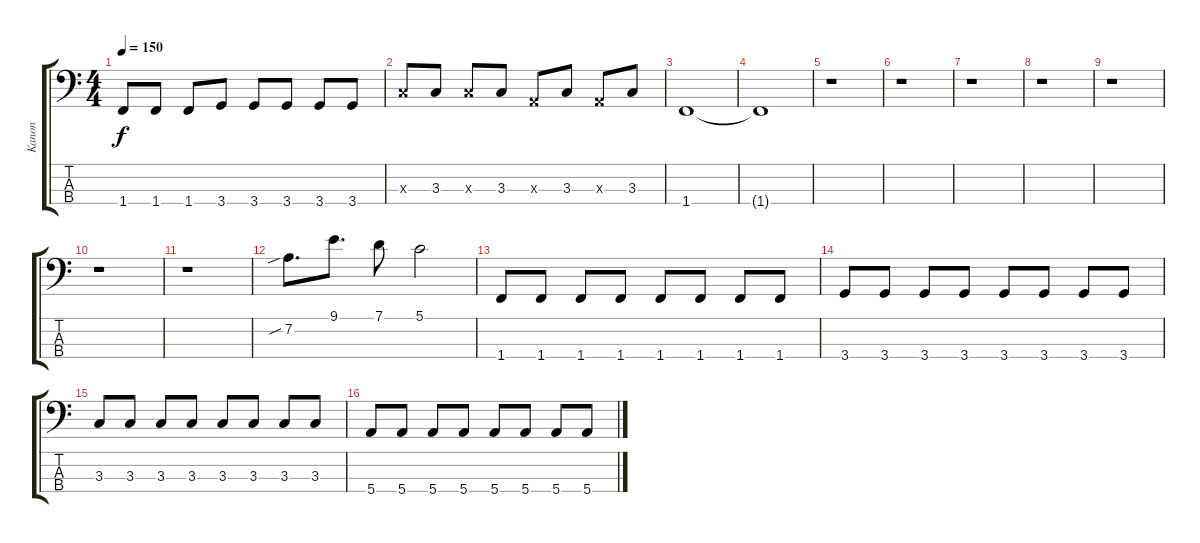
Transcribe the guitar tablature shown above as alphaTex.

\track ("Kanon" "Kanon") {instrument electricbassfinger}
\staff {score tabs}
\tuning (G2 D2 A1 E1) {hide}
\ts (4 4)
\tempo 150
\clef f4
\ks c
1.4.8{dy f} 1.4.8 1.4.8 3.4.8 3.4.8 3.4.8 3.4.8 3.4.8 |
3.3{x}.8 3.3.8 3.3{x}.8 3.3.8 0.3{x}.8 3.3.8 0.3{x}.8 3.3.8 |
1.4.1 |
1.4{t}.1 |
r.1 |
r.1 |
r.1 |
r.1 |
r.1 |
r.1 |
r.1 |
7.2{sib}.8{d} 9.1.8{d} 7.1.8 5.1.2 |
1.4.8 1.4.8 1.4.8 1.4.8 1.4.8 1.4.8 1.4.8 1.4.8 |
3.4.8 3.4.8 3.4.8 3.4.8 3.4.8 3.4.8 3.4.8 3.4.8 |
3.3.8 3.3.8 3.3.8 3.3.8 3.3.8 3.3.8 3.3.8 3.3.8 |
5.4.8 5.4.8 5.4.8 5.4.8 5.4.8 5.4.8 5.4.8 5.4.8
